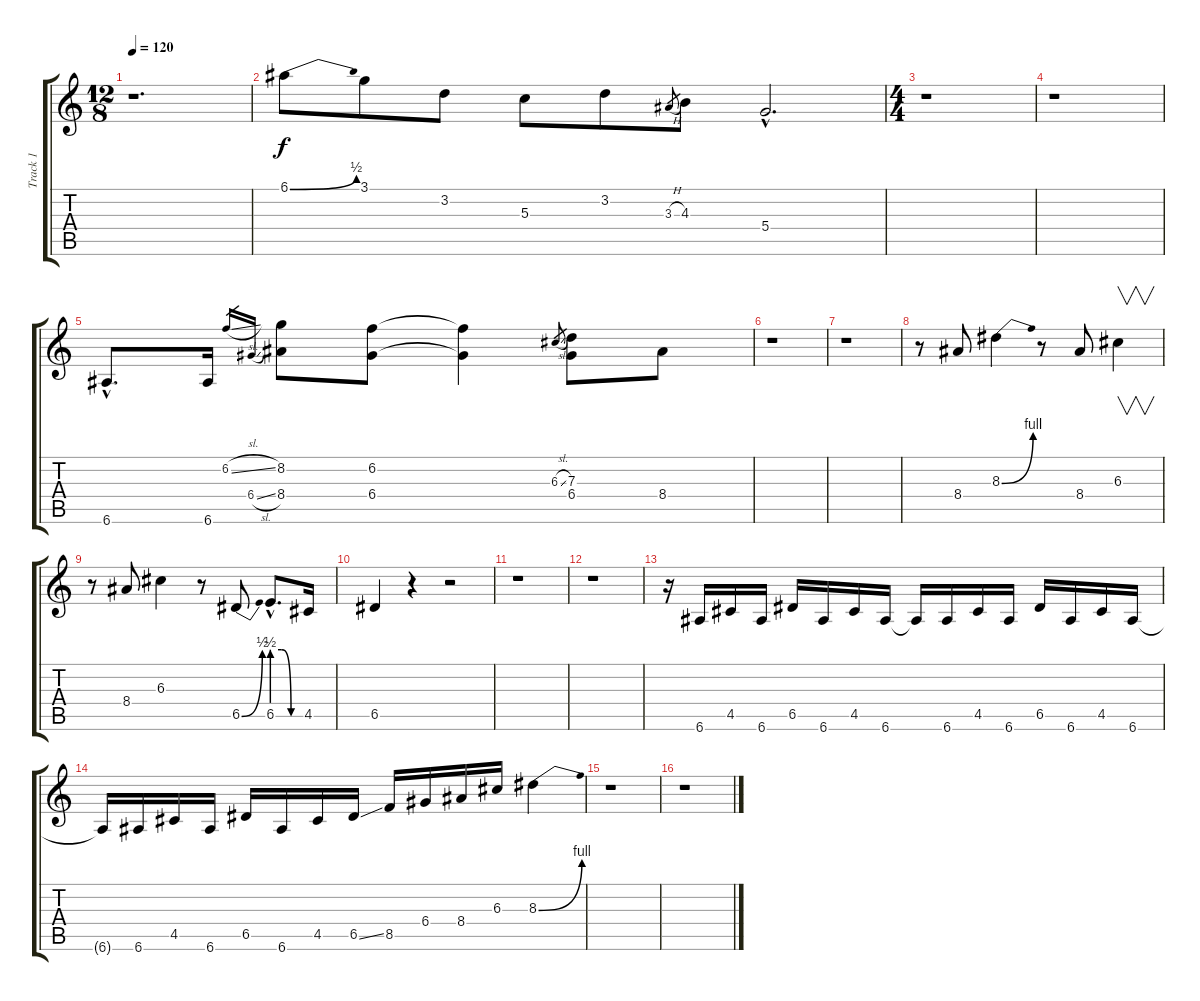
\track ("Track 1" "Track 1") {instrument acousticguitarnylon}
\staff {score tabs}
\tuning (E4 B3 G3 D3 A2 E2) {hide}
\ts (12 8)
\tempo 120
\clef g2
\ks c
r.1{d dy f} |
6.1{be (bend 0 0 60 2)}.8 3.1.8 3.2.8 5.3.8 3.2.8 3.3{h}.8{gr} 4.3.8 5.4{hac}.2{d} |
\ts (4 4)
r.1 |
r.1 |
6.6{hac}.8{d} 6.6.16 6.2{sl}.16{gr} 6.4{sl}.16{gr} (8.2 8.4).8 (6.2 6.4).8 (6.2{t} 6.4{t}).4 6.3{sl}.8{gr} (7.3 6.4).8 8.4.8 |
r.1 |
r.1 |
r.8 8.4.8 8.3{be (bend 0 0 60 4)}.4 r.8 8.4.8 6.3.4{v} |
r.8 8.4.8 6.3.4 r.8 6.5{be (bend 0 0 60 2)}.8 6.5{be (custom 0 2 20 2 40 0 60 0) hac}.8{d} 4.5.16 |
6.5.4 r.4 r.2 |
r.1 |
r.1 |
r.16 6.6.16 4.5.16 6.6.16 6.5.16 6.6.16 4.5.16 6.6.16 6.6{t}.16 6.6.16 4.5.16 6.6.16 6.5.16 6.6.16 4.5.16 6.6.16 |
6.6{t}.16 6.6.16 4.5.16 6.6.16 6.5.16 6.6.16 4.5.16 6.5{ss}.16 8.5.16 6.4.16 8.4.16 6.3.16 8.3{be (bend 0 0 60 4)}.4 |
r.1 |
r.1
